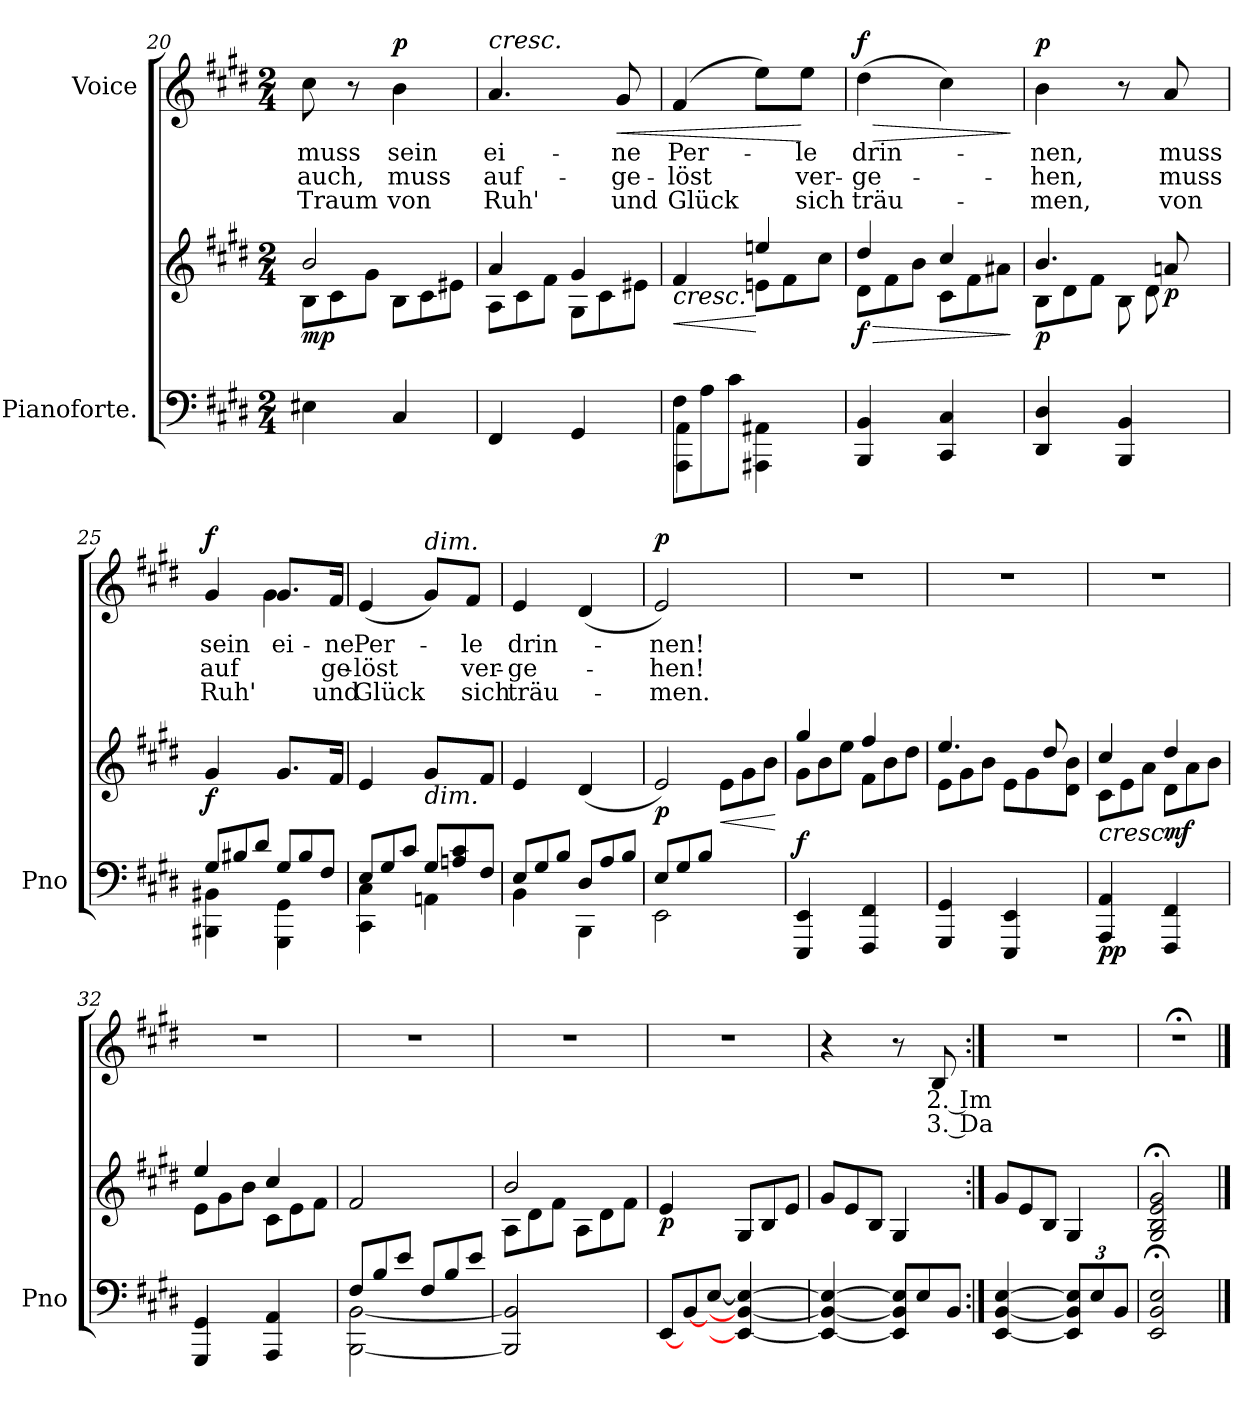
**kern	**kern	**dynam	**kern	**text	**text	**text	**dynam
*part2	*part2	*part2	*part1	*part1	*part1	*part1	*part1
*staff3	*staff2	*staff2/3	*staff1	*staff1	*staff1	*staff1	*staff1
*I"Pianoforte.	*	*	*I"Voice	*	*	*	*
*I'Pno	*	*	*	*	*	*	*
*clefF4	*clefG2	*	*clefG2	*	*	*	*
*k[f#c#g#d#]	*k[f#c#g#d#]	*	*k[f#c#g#d#]	*	*	*	*
*M2/4	*M2/4	*	*M2/4	*	*	*	*
=20	=20	=20	=20	=20	=20	=20	=20
*	*^	*	*	*	*	*	*
*	*	*Xtuplet	*	*	*	*	*	*
!	!	!	!LO:DY:b	!	!LO:LY:b	!LO:LY:b	!LO:LY:b	!
4E#X\	2b/	12B\L	mp	8cc#\	muss	auch,	Traum	.
.	.	12c#\	.	.	.	.	.	.
.	.	.	.	8r	.	.	.	.
.	.	12g#\J	.	.	.	.	.	.
!	!	!	!	!	!LO:LY:b	!LO:LY:b	!LO:LY:b	!LO:DY:b
4C#/	.	12B\L	.	4b\	sein	muss	von	p
.	.	12c#\	.	.	.	.	.	.
.	.	12e#X\J	.	.	.	.	.	.
=21	=21	=21	=21	=21	=21	=21	=21	=21
!	!	!	!	!LO:TX:a:i:t=cresc.	!	!	!	!
!	!	!	!	!	!LO:LY:b	!LO:LY:b	!LO:LY:b	!
4FF#/	4a/	12A\L	.	4.a/	ei-	auf-	Ruh'	.
.	.	12c#\	.	.	.	.	.	.
.	.	12f#\J	.	.	.	.	.	.
4GG#/	4g#/	12G#\L	.	.	.	.	.	.
.	.	12c#\	.	.	.	.	.	.
!	!	!	!	!	!LO:LY:b	!LO:LY:b	!LO:LY:b	!LO:HP:b
.	.	.	.	8g#/	-ne	-ge-	und	<
.	.	12e#X\J	.	.	.	.	.	.
=22	=22	=22	=22	=22	=22	=22	=22	=22
*Xtuplet	*	*	*	*	*	*	*	*
*^	*	*	*	*	*	*	*	*
!	!	!LO:TX:b:i:t=cresc.	!	!	!	!	!	!	!
!	!	!	!	!LO:HP:b	!	!LO:LY:b	!LO:LY:b	!LO:LY:b	!
12F#\L	4AAA\ 4AA\	4f#/	4ryy	<	(>4f#/	Per-	-löst	Glück	.
12A\	.	.	.	.	.	.	.	.	.
12c#\J	.	.	.	.	.	.	.	.	.
4ryy	4AAA#X\ 4AA#X\	4een/	12en\L	[	8ee\L)	.	.	.	.
.	.	.	12f#\	.	.	.	.	.	.
!	!	!	!	!	!	!LO:LY:b	!LO:LY:b	!LO:LY:b	!
.	.	.	.	.	8ee\J	-le	ver-	sich	[
.	.	.	12cc#\J	.	.	.	.	.	.
*v	*v	*	*	*	*	*	*	*	*
=23	=23	=23	=23	=23	=23	=23	=23	=23
!	!	!	!LO:HP:b	!	!LO:LY:b	!LO:LY:b	!LO:LY:b	!LO:HP:b
!	!	!	!LO:DY:n=1:b	!	!	!	!	!LO:DY:n=1:b
4BBB/ 4BB/	4dd#/	12d#\L	> f	(>4dd#\	drin-	-ge-	träu-	> f
.	.	12f#\	.	.	.	.	.	.
.	.	12b\J	.	.	.	.	.	.
4CC#/ 4C#/	4cc#/	12c#\L	.	4cc#\)	.	.	.	.
.	.	12f#\	.	.	.	.	.	.
.	.	12a#X\J	.	.	.	.	.	.
*	*v	*v	*	*	*	*	*	*
.	.	]	.	.	.	.	]
=24	=24	=24	=24	=24	=24	=24	=24
*^	*^	*	*	*	*	*	*
!	!	!	!	!LO:DY:b	!	!LO:LY:b	!LO:LY:b	!LO:LY:b	!LO:DY:b
12%5ryy	4DD#/ 4D#/	4.b/	12B\L	p	4b\	-nen,	-hen,	-men,	p
.	.	.	12d#\	.	.	.	.	.	.
.	.	.	12f#\J	.	.	.	.	.	.
.	4BBB/ 4BB/	.	12B\L	.	8r	.	.	.	.
.	.	.	12d#\	.	.	.	.	.	.
!	!	!	!	!LO:DY:b	!	!LO:LY:b	!LO:LY:b	!LO:LY:b	!
.	.	8an/	.	p	8a/	muss	muss	von	.
12An/J	.	.	12ryy	.	.	.	.	.	.
!!LO:LB:g=z
=25	=25	=25	=25	=25	=25	=25	=25	=25	=25
!	!	!	!	!LO:DY:b	!	!LO:LY:b	!LO:LY:b	!LO:LY:b	!LO:DY:a
*	*	*v	*v	*	*^	*	*	*	*
12G#/L	4BBB#X\ 4BB#X\	4g#/	f	4g#/	4rgyy	sein	auf	Ruh'	f
12B#X/	.	.	.	.	.	.	.	.	.
12d#/J	.	.	.	.	.	.	.	.	.
!	!	!	!	!	!	!LO:LY:b	!	!	!
12G#/L	4GGG#\ 4GG#\	8.g#/L	.	8.g#/L	4g#\	ei-	.	.	.
12B#/	.	.	.	.	.	.	.	.	.
12F#/J	.	.	.	.	.	.	.	.	.
!	!	!	!	!	!	!LO:LY:b	!LO:LY:b	!LO:LY:b	!
.	.	16f#/Jk	.	16f#/Jk	.	-ne	ge-	und	.
*	*	*	*	*v	*v	*	*	*	*
=26	=26	=26	=26	=26	=26	=26	=26	=26
!	!	!	!	!	!LO:LY:b	!LO:LY:b	!LO:LY:b	!
12E/L	4CC#\ 4C#\	4e/	.	(<4e/	Per-	-löst	Glück	.
12G#/	.	.	.	.	.	.	.	.
12c#/J	.	.	.	.	.	.	.	.
!	!	!	!	!LO:TX:a:i:t=dim.	!	!	!	!
!	!	!LO:TX:b:i:t=dim.	!	!	!	!	!	!
12G#/L	4AAn\	12g#/L	.	8g#/L)	.	.	.	.
12An/ 12c#/	.	12ryy	.	.	.	.	.	.
!	!	!	!	!	!LO:LY:b	!LO:LY:b	!LO:LY:b	!
.	.	.	.	8f#/J	-le	ver-	sich	.
12F#/J	.	12f#/J	.	.	.	.	.	.
=27	=27	=27	=27	=27	=27	=27	=27	=27
!	!	!	!	!	!LO:LY:b	!LO:LY:b	!LO:LY:b	!
12E/L	4BB\	4e/	.	4e/	drin-	-ge-	träu-	.
12G#/	.	.	.	.	.	.	.	.
12B/J	.	.	.	.	.	.	.	.
12D#/L	4BBB\	(<4d#/	.	(<4d#/	.	.	.	.
12A/	.	.	.	.	.	.	.	.
12B/J	.	.	.	.	.	.	.	.
=28	=28	=28	=28	=28	=28	=28	=28	=28
*	*	*^	*	*	*	*	*	*
!	!	!	!	!LO:DY:b	!	!LO:LY:b	!LO:LY:b	!LO:LY:b	!LO:DY:a
12E/L	2EE\	2e/)	4ryy	p	2e/)	-nen!	-hen!	-men.	p
12G#/	.	.	.	.	.	.	.	.	.
12B/J	.	.	.	.	.	.	.	.	.
!	!	!	!	!LO:HP:b	!	!	!	!	!
4ryy	.	.	12e\L	<	.	.	.	.	.
.	.	.	12g#\	.	.	.	.	.	.
.	.	.	12b\J	.	.	.	.	.	.
*v	*v	*	*	*	*	*	*	*	*
*	*v	*v	*	*	*	*	*	*
.	.	[	.	.	.	.	.
=29	=29	=29	=29	=29	=29	=29	=29
*	*^	*	*	*	*	*	*
!	!	!	!LO:DY:a=2	!	!	!	!	!
4EEE/ 4EE/	4gg#/	12g#\L	f	2r	.	.	.	.
.	.	12b\	.	.	.	.	.	.
.	.	12ee\J	.	.	.	.	.	.
4FFF#/ 4FF#/	4ff#/	12f#\L	.	.	.	.	.	.
.	.	12b\	.	.	.	.	.	.
.	.	12dd#\J	.	.	.	.	.	.
=30	=30	=30	=30	=30	=30	=30	=30	=30
4GGG#/ 4GG#/	4.ee/	12e\L	.	2r	.	.	.	.
.	.	12g#\	.	.	.	.	.	.
.	.	12b\J	.	.	.	.	.	.
4EEE/ 4EE/	.	12e\L	.	.	.	.	.	.
.	.	12g#\	.	.	.	.	.	.
.	8dd#/	.	.	.	.	.	.	.
.	.	12d#\ 12b\J	.	.	.	.	.	.
!!LO:LB:g=z
=31	=31	=31	=31	=31	=31	=31	=31	=31
!	!	!	!LO:HP:b	!	!	!	!	!
!	!	!	!LO:DY:n=1:b=2	!	!	!	!	!
!	!	!	!LO:DY:n=2:b	!	!	!	!	!
4AAA/ 4AA/	4cc#/	12c#\L	< p p	2r	.	.	.	.
.	.	12e\	.	.	.	.	.	.
.	.	12a\J	.	.	.	.	.	.
!	!	!	!LO:DY:n=3:b	!	!	!	!	!
4FFF#/ 4FF#/	4dd#/	12d#\L	mf	.	.	.	.	.
.	.	12a\	[	.	.	.	.	.
.	.	12b\J	.	.	.	.	.	.
=32	=32	=32	=32	=32	=32	=32	=32	=32
4GGG#/ 4GG#/	4ee/	12e\L	.	2r	.	.	.	.
.	.	12g#\	.	.	.	.	.	.
.	.	12b\J	.	.	.	.	.	.
4AAA/ 4AA/	4cc#/	12c#\L	.	.	.	.	.	.
.	.	12e\	.	.	.	.	.	.
.	.	12f#\J	.	.	.	.	.	.
=33	=33	=33	=33	=33	=33	=33	=33	=33
*^	*	*	*	*	*	*	*	*
!	!	!LO:TX:b:i:t=dim.	!	!	!	!	!	!	!
*	*	*v	*v	*	*	*	*	*	*
12F#/L	[2BBB\ [2BB\	2f#/	.	2r	.	.	.	.
12B/	.	.	.	.	.	.	.	.
12e/J	.	.	.	.	.	.	.	.
12F#/L	.	.	.	.	.	.	.	.
12B/	.	.	.	.	.	.	.	.
12e/J	.	.	.	.	.	.	.	.
*v	*v	*	*	*	*	*	*	*
=34	=34	=34	=34	=34	=34	=34	=34
*	*^	*	*	*	*	*	*
2BBB/] 2BB/]	2b/	12A\L	.	2r	.	.	.	.
.	.	12d#\	.	.	.	.	.	.
.	.	12f#\J	.	.	.	.	.	.
.	.	12A\L	.	.	.	.	.	.
.	.	12d#\	.	.	.	.	.	.
.	.	12f#\J	.	.	.	.	.	.
=35	=35	=35	=35	=35	=35	=35	=35	=35
!	!	!	!LO:DY:b	!	!	!	!	!
*	*v	*v	*	*	*	*	*	*
[12EE/L	4e/	p	2r	.	.	.	.
[12BB/	.	.	.	.	.	.	.
[12E/J	.	.	.	.	.	.	.
4EE/_ 4BB/_ 4E/_	12G#/L	.	.	.	.	.	.
.	12B/	.	.	.	.	.	.
.	12e/J	.	.	.	.	.	.
=36	=36	=36	=36	=36	=36	=36	=36
4EE/_ 4BB/_ 4E/_	12g#/L	.	4r	.	.	.	.
.	12e/	.	.	.	.	.	.
.	12B/J	.	.	.	.	.	.
12EE/] 12BB/] 12E/]L	4G#/	.	8r	.	.	.	.
12E/	.	.	.	.	.	.	.
!	!	!	!	!LO:LY:b	!LO:LY:b	!	!
.	.	.	8B/	2. Im	3. Da	.	.
12BB/J	.	.	.	.	.	.	.
=37:|!	=37:|!	=37:|!	=37:|!	=37:|!	=37:|!	=37:|!	=37:|!
[4EE/ [4BB/ [4E/	12g#/L	.	2r	.	.	.	.
.	12e/	.	.	.	.	.	.
.	12B/J	.	.	.	.	.	.
*tuplet	*	*	*	*	*	*	*
*Xbrackettup	*	*	*	*	*	*	*
12EE/] 12BB/] 12E/]L	4G#/	.	.	.	.	.	.
12E/	.	.	.	.	.	.	.
12BB/J	.	.	.	.	.	.	.
=38	=38	=38	=38	=38	=38	=38	=38
2EE/;< 2BB/;< 2E/;<	2G#/;< 2B/;< 2e/;< 2g#/;<	.	2r;<	.	.	.	.
==	==	==	==	==	==	==	==
*-	*-	*-	*-	*-	*-	*-	*-
